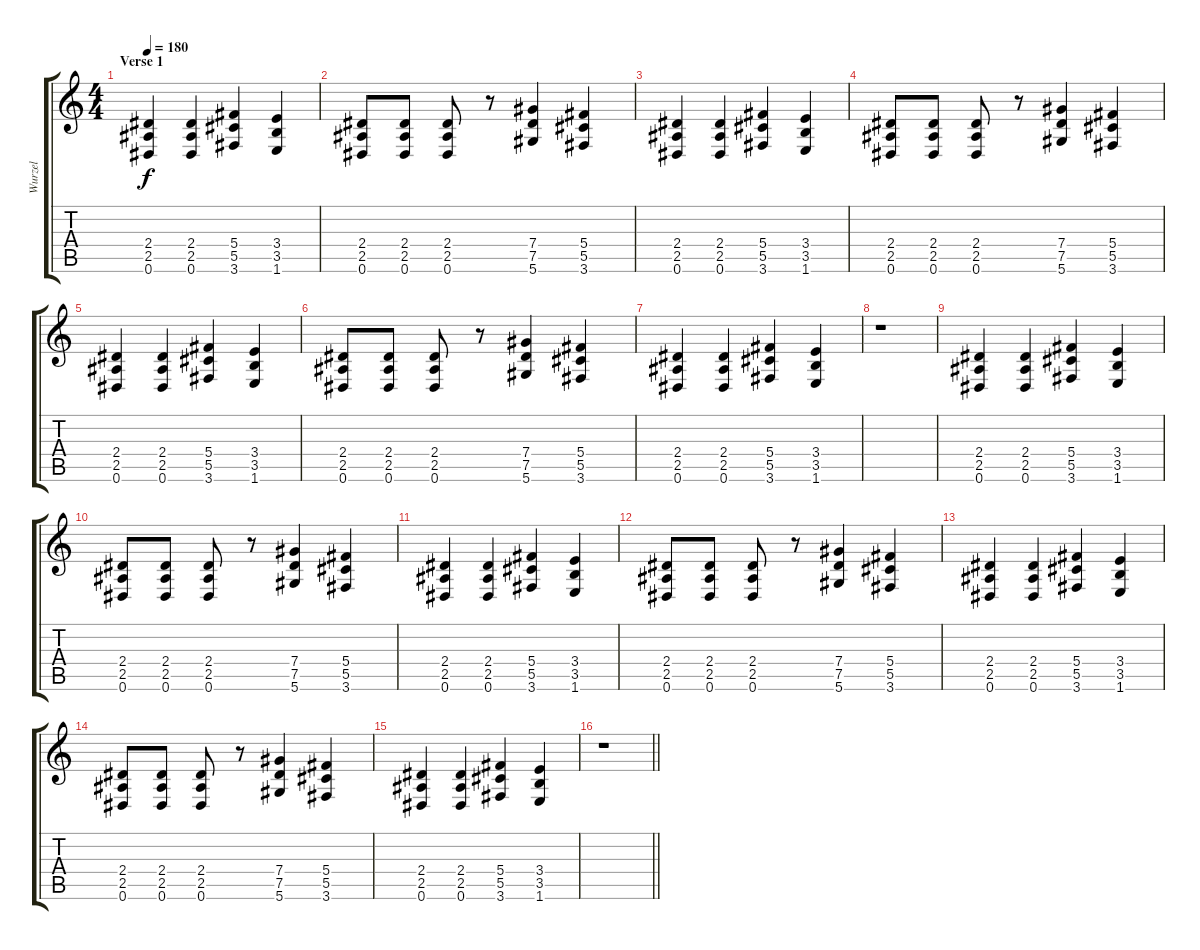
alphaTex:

\track ("Wurzel" "Wurzel") {instrument distortionguitar}
\staff {score tabs}
\tuning (Eb4 Bb3 Gb3 Db3 Ab2 Eb2) {hide}
\ts (4 4)
\section ("" "Verse 1")
\tempo 180
\clef g2
\ks c
(2.4 2.5 0.6).4{dy f} (2.4 2.5 0.6).4 (5.4 5.5 3.6).4 (3.4 3.5 1.6).4 |
(2.4 2.5 0.6).8 (2.4 2.5 0.6).8 (2.4 2.5 0.6).8 r.8 (7.4 7.5 5.6).4 (5.4 5.5 3.6).4 |
(2.4 2.5 0.6).4 (2.4 2.5 0.6).4 (5.4 5.5 3.6).4 (3.4 3.5 1.6).4 |
(2.4 2.5 0.6).8 (2.4 2.5 0.6).8 (2.4 2.5 0.6).8 r.8 (7.4 7.5 5.6).4 (5.4 5.5 3.6).4 |
(2.4 2.5 0.6).4 (2.4 2.5 0.6).4 (5.4 5.5 3.6).4 (3.4 3.5 1.6).4 |
(2.4 2.5 0.6).8 (2.4 2.5 0.6).8 (2.4 2.5 0.6).8 r.8 (7.4 7.5 5.6).4 (5.4 5.5 3.6).4 |
(2.4 2.5 0.6).4 (2.4 2.5 0.6).4 (5.4 5.5 3.6).4 (3.4 3.5 1.6).4 |
r.1 |
(2.4 2.5 0.6).4 (2.4 2.5 0.6).4 (5.4 5.5 3.6).4 (3.4 3.5 1.6).4 |
(2.4 2.5 0.6).8 (2.4 2.5 0.6).8 (2.4 2.5 0.6).8 r.8 (7.4 7.5 5.6).4 (5.4 5.5 3.6).4 |
(2.4 2.5 0.6).4 (2.4 2.5 0.6).4 (5.4 5.5 3.6).4 (3.4 3.5 1.6).4 |
(2.4 2.5 0.6).8 (2.4 2.5 0.6).8 (2.4 2.5 0.6).8 r.8 (7.4 7.5 5.6).4 (5.4 5.5 3.6).4 |
(2.4 2.5 0.6).4 (2.4 2.5 0.6).4 (5.4 5.5 3.6).4 (3.4 3.5 1.6).4 |
(2.4 2.5 0.6).8 (2.4 2.5 0.6).8 (2.4 2.5 0.6).8 r.8 (7.4 7.5 5.6).4 (5.4 5.5 3.6).4 |
(2.4 2.5 0.6).4 (2.4 2.5 0.6).4 (5.4 5.5 3.6).4 (3.4 3.5 1.6).4 |
\barLineRight lightlight
r.1
